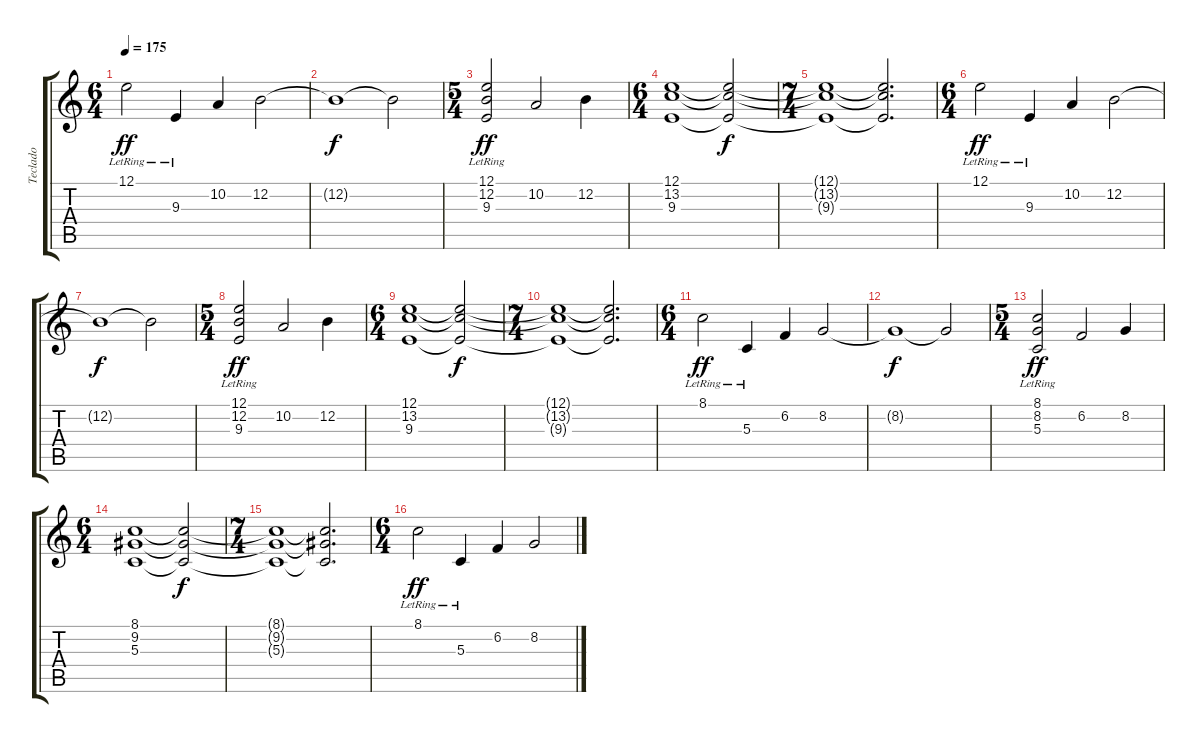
\track ("Teclado" "Teclado") {instrument pad4choir}
\staff {score tabs}
\tuning (E4 B3 G3 D3 A2 E2) {hide}
\ts (6 4)
\tempo 175
\clef g2
\ks c
12.1{lr}.2{dy ff} 9.3{lr}.4 10.2.4 12.2.2 |
12.2{t}.1{dy f} 12.2{t}.2 |
\ts (5 4)
(12.1{lr} 12.2 9.3{lr}).2{dy ff} 10.2.2 12.2.4 |
\ts (6 4)
(12.1 13.2 9.3).1 (12.1{t} 13.2{t} 9.3{t}).2{dy f} |
\ts (7 4)
(12.1{t} 13.2{t} 9.3{t}).1 (12.1{t} 13.2{t} 9.3{t}).2{d} |
\ts (6 4)
12.1{lr}.2{dy ff} 9.3{lr}.4 10.2.4 12.2.2 |
12.2{t}.1{dy f} 12.2{t}.2 |
\ts (5 4)
(12.1{lr} 12.2 9.3{lr}).2{dy ff} 10.2.2 12.2.4 |
\ts (6 4)
(12.1 13.2 9.3).1 (12.1{t} 13.2{t} 9.3{t}).2{dy f} |
\ts (7 4)
(12.1{t} 13.2{t} 9.3{t}).1 (12.1{t} 13.2{t} 9.3{t}).2{d} |
\ts (6 4)
8.1{lr}.2{dy ff} 5.3{lr}.4 6.2.4 8.2.2 |
8.2{t}.1{dy f} 8.2{t}.2 |
\ts (5 4)
(8.1{lr} 8.2 5.3{lr}).2{dy ff} 6.2.2 8.2.4 |
\ts (6 4)
(8.1 9.2 5.3).1 (8.1{t} 9.2{t} 5.3{t}).2{dy f} |
\ts (7 4)
(8.1{t} 9.2{t} 5.3{t}).1 (8.1{t} 9.2{t} 5.3{t}).2{d} |
\ts (6 4)
8.1{lr}.2{dy ff} 5.3{lr}.4 6.2.4 8.2.2
